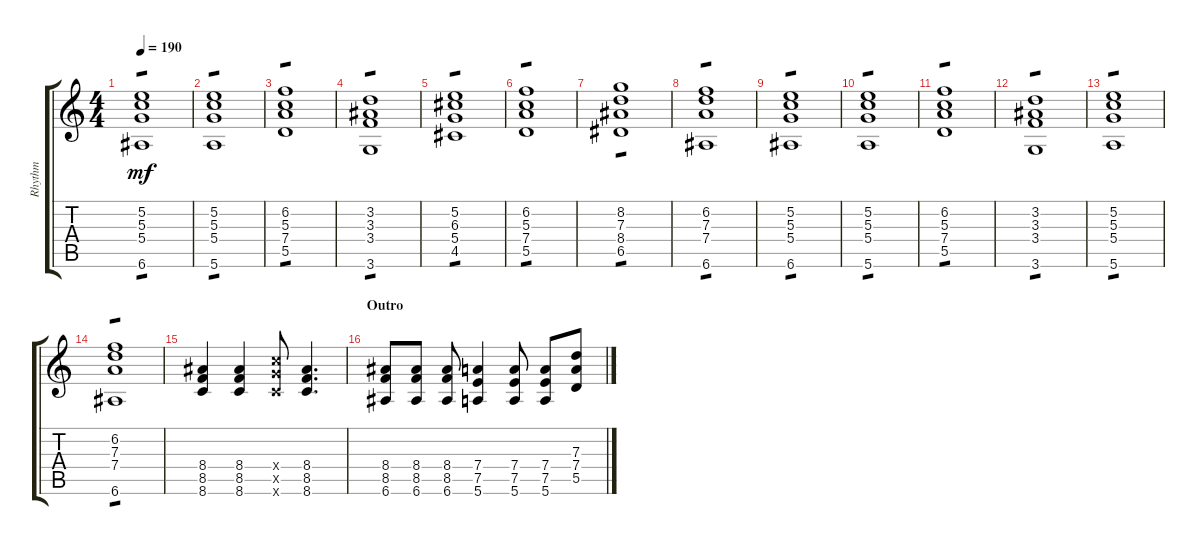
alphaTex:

\track ("Rhythm" "Rhythm") {instrument distortionguitar}
\staff {score tabs}
\tuning (E4 B3 G3 D3 A2 E2) {hide}
\ts (4 4)
\tempo 190
\clef g2
\ks c
(5.2 5.3 5.4 6.6).1{tp 1 dy mf} |
(5.2 5.3 5.4 5.6).1{tp 1} |
(6.2 5.3 7.4 5.5).1{tp 1} |
(3.2 3.3 3.4 3.6).1{tp 1} |
(5.2 6.3 5.4 4.5).1{tp 1} |
(6.2 5.3 7.4 5.5).1{tp 1} |
(8.2 7.3 8.4 6.5).1{tp 1} |
(6.2 7.3 7.4 6.6).1{tp 1} |
(5.2 5.3 5.4 6.6).1{tp 1} |
(5.2 5.3 5.4 5.6).1{tp 1} |
(6.2 5.3 7.4 5.5).1{tp 1} |
(3.2 3.3 3.4 3.6).1{tp 1} |
(5.2 5.3 5.4 5.6).1{tp 1} |
(6.2 7.3 7.4 6.6).1{tp 1} |
(8.4 8.5 8.6).4 (8.4 8.5 8.6).4 (10.4{x} 10.5{x} 8.6{x}).8 (8.4 8.5 8.6).4{d} |
\section ("" "Outro")
(8.4 8.5 6.6).8 (8.4 8.5 6.6).8 (8.4 8.5 6.6).8 (7.4 7.5 5.6).4 (7.4 7.5 5.6).8 (7.4 7.5 5.6).8 (7.3 7.4 5.5).8
